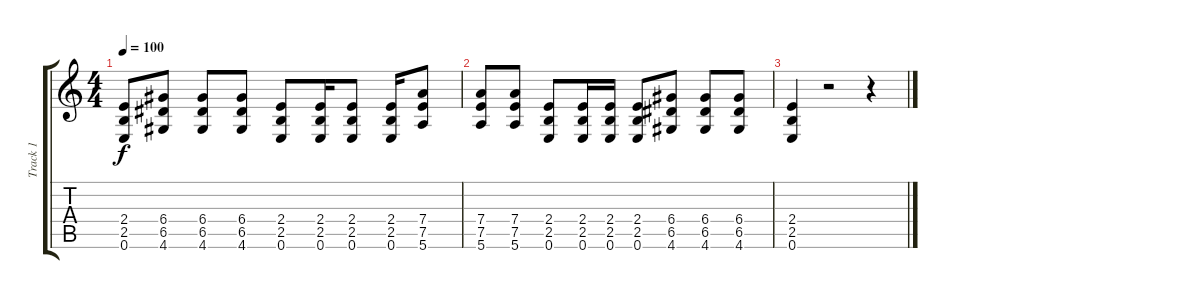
\track ("Track 1" "Track 1") {instrument overdrivenguitar}
\staff {score tabs}
\tuning (E4 B3 G3 D3 A2 E2) {hide}
\ts (4 4)
\tempo 100
\clef g2
\ks c
(2.4 2.5 0.6).8{dy f} (6.4 6.5 4.6).8 (6.4 6.5 4.6).8 (6.4 6.5 4.6).8 (2.4 2.5 0.6).8 (2.4 2.5 0.6).16 (2.4 2.5 0.6).8 (2.4 2.5 0.6).16 (7.4 7.5 5.6).8 |
(7.4 7.5 5.6).8 (7.4 7.5 5.6).8 (2.4 2.5 0.6).8 (2.4 2.5 0.6).16 (2.4 2.5 0.6).16 (2.4 2.5 0.6).8 (6.4 6.5 4.6).8 (6.4 6.5 4.6).8 (6.4 6.5 4.6).8 |
(2.4 2.5 0.6).4 r.2 r.4
